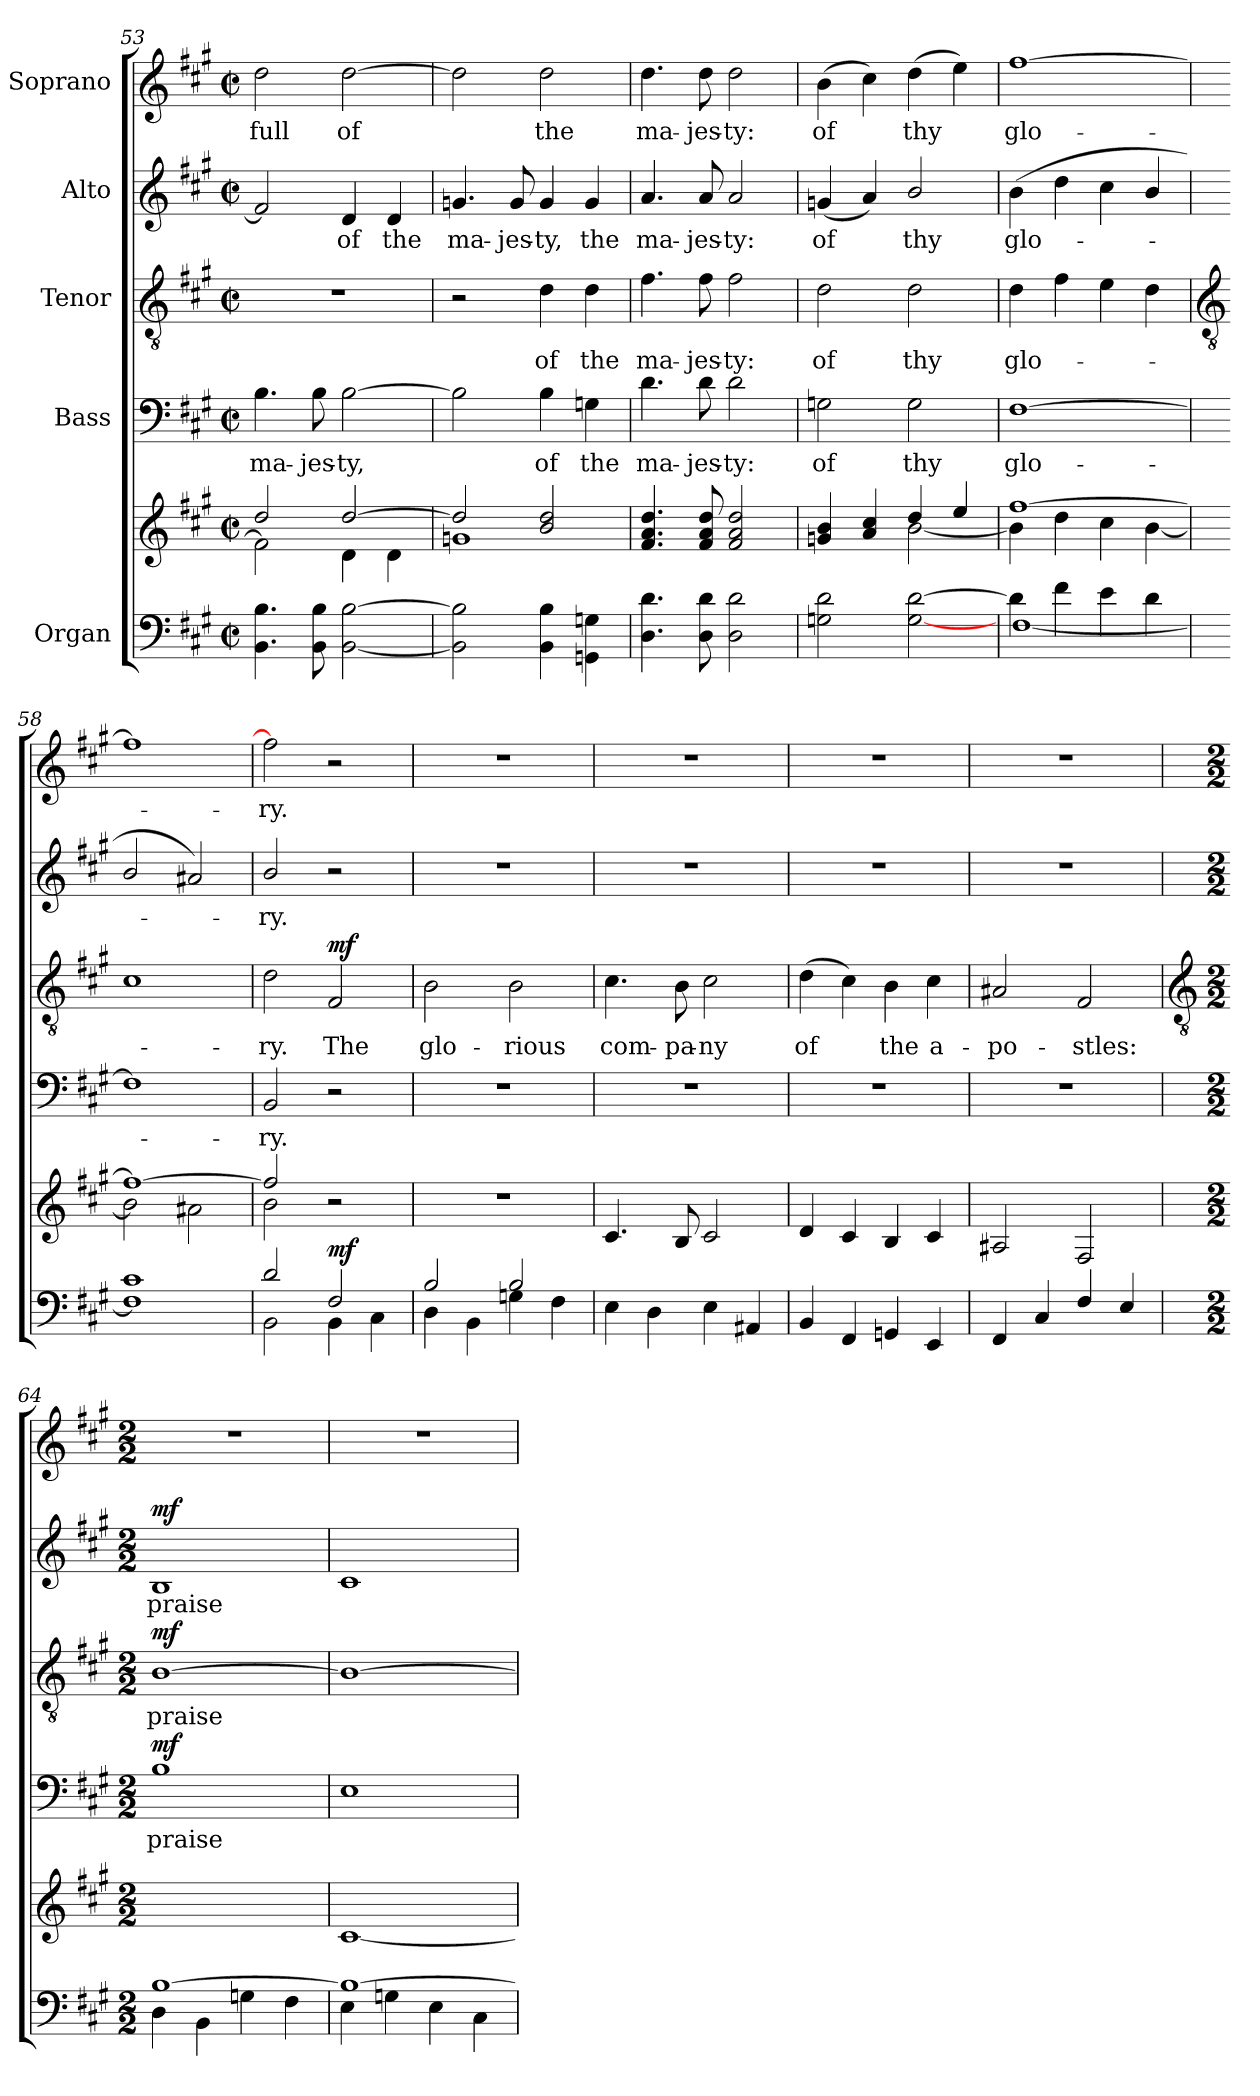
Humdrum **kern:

**kern	**kern	**dynam	**kern	**text	**dynam	**kern	**text	**dynam	**kern	**text	**dynam	**kern	**text
*part5	*part5	*part5	*part4	*part4	*part4	*part3	*part3	*part3	*part2	*part2	*part2	*part1	*part1
*staff6	*staff5	*staff5/6	*staff4	*staff4	*staff4	*staff3	*staff3	*staff3	*staff2	*staff2	*staff2	*staff1	*staff1
*I"Organ	*	*	*I"Bass	*	*	*I"Tenor	*	*	*I"Alto	*	*	*I"Soprano	*
*clefF4	*clefG2	*	*clefF4	*	*	*clefGv2	*	*	*clefG2	*	*	*clefG2	*
*k[f#c#g#]	*k[f#c#g#]	*	*k[f#c#g#]	*	*	*k[f#c#g#]	*	*	*k[f#c#g#]	*	*	*k[f#c#g#]	*
*A:	*A:	*	*A:	*	*	*A:	*	*	*A:	*	*	*A:	*
*M2/2	*M2/2	*	*M2/2	*	*	*M2/2	*	*	*M2/2	*	*	*M2/2	*
*met(c|)	*met(c|)	*	*met(c|)	*	*	*met(c|)	*	*	*met(c|)	*	*	*met(c|)	*
=53	=53	=53	=53	=53	=53	=53	=53	=53	=53	=53	=53	=53	=53
*^	*^	*	*	*	*	*	*	*	*	*	*	*	*
!	!	!	!	!	!	!LO:LY:b	!	!	!	!	!	!	!	!	!LO:LY:b
4.BB\ 4.B\	2ryy	2dd/	2f#\]	.	4.B	ma-	.	1r	.	.	2f#]	.	.	2dd	full
!	!	!	!	!	!	!LO:LY:b	!	!	!	!	!	!	!	!	!
8BB\ 8B\	.	.	.	.	8B	-jes-	.	.	.	.	.	.	.	.	.
!	!	!	!	!	!	!LO:LY:b	!	!	!	!	!	!LO:LY:b	!	!	!LO:LY:b
[2BB\ [2B\	2ryy	[2dd/	4d\	.	[2B	-ty,	.	.	.	.	4d	of	.	[2dd	of
!	!	!	!	!	!	!	!	!	!	!	!	!LO:LY:b	!	!	!
.	.	.	4d\	.	.	.	.	.	.	.	4d	the	.	.	.
=54	=54	=54	=54	=54	=54	=54	=54	=54	=54	=54	=54	=54	=54	=54	=54
!	!	!	!	!	!	!	!	!	!	!	!	!LO:LY:b	!	!	!
2BB\] 2B\]	2ryy	2dd/]	1gn\	.	2B]	.	.	2r	.	.	4.gn	ma-	.	2dd]	.
!	!	!	!	!	!	!	!	!	!	!	!	!LO:LY:b	!	!	!
.	.	.	.	.	.	.	.	.	.	.	8g	-jes-	.	.	.
!	!	!	!	!	!	!LO:LY:b	!	!	!LO:LY:b	!	!	!LO:LY:b	!	!	!LO:LY:b
4BB\ 4B\	2ryy	2b/ 2dd/	.	.	4B	of	.	4d	of	.	4g	-ty,	.	2dd	the
!	!	!	!	!	!	!LO:LY:b	!	!	!LO:LY:b	!	!	!LO:LY:b	!	!	!
4GGn\ 4Gn\	.	.	.	.	4Gn	the	.	4d	the	.	4g	the	.	.	.
=55	=55	=55	=55	=55	=55	=55	=55	=55	=55	=55	=55	=55	=55	=55	=55
!	!	!	!	!	!	!LO:LY:b	!	!	!LO:LY:b	!	!	!LO:LY:b	!	!	!LO:LY:b
4.D\ 4.d\	2ryy	4.f#/ 4.a/ 4.dd/	2ryy	.	4.d	ma-	.	4.f#	ma-	.	4.a	ma-	.	4.dd	ma-
!	!	!	!	!	!	!LO:LY:b	!	!	!LO:LY:b	!	!	!LO:LY:b	!	!	!LO:LY:b
8D\ 8d\	.	8f#/ 8a/ 8dd/	.	.	8d	-jes-	.	8f#	-jes-	.	8a	-jes-	.	8dd	-jes-
!	!	!	!	!	!	!LO:LY:b	!	!	!LO:LY:b	!	!	!LO:LY:b	!	!	!LO:LY:b
2D\ 2d\	2ryy	2f#/ 2a/ 2dd/	2ryy	.	2d	-ty:	.	2f#	-ty:	.	2a	-ty:	.	2dd	-ty:
=56	=56	=56	=56	=56	=56	=56	=56	=56	=56	=56	=56	=56	=56	=56	=56
!	!	!	!	!	!	!LO:LY:b	!	!	!LO:LY:b	!	!	!LO:LY:b	!	!	!LO:LY:b
2Gn\ 2d\	2ryy	4gn/ 4b/	2ryy	.	2Gn	of	.	2d	of	.	(<4gn	of	.	(>4b	of
.	.	4a/ 4cc#/	.	.	.	.	.	.	.	.	4a)	.	.	4cc#)	.
!	!	!	!	!	!	!LO:LY:b	!	!	!LO:LY:b	!	!	!LO:LY:b	!	!	!LO:LY:b
[2G\ [2d\	2ryy	4dd/	[2b\	.	2G	thy	.	2d	thy	.	2b/	thy	.	(>4dd	thy
.	.	4ee/	.	.	.	.	.	.	.	.	.	.	.	4ee)	.
=57	=57	=57	=57	=57	=57	=57	=57	=57	=57	=57	=57	=57	=57	=57	=57
!	!	!	!	!	!	!LO:LY:b	!	!	!LO:LY:b	!	!	!LO:LY:b	!	!	!LO:LY:b
4d\]	[1F#\	[1ff#/	4b\]	.	[1F#	glo-	.	4d	glo-	.	(<4b	glo-	.	[1ff#	glo-
4f#\	.	.	4dd\	.	.	.	.	4f#	.	.	4dd	.	.	.	.
4e\	.	.	4cc#\	.	.	.	.	4e	.	.	4cc#	.	.	.	.
4d\	.	.	[4b\	.	.	.	.	4d	.	.	4b/	.	.	.	.
!!LO:LB:g=z
=58	=58	=58	=58	=58	=58	=58	=58	=58	=58	=58	=58	=58	=58	=58	=58
*	*	*	*	*	*	*	*	*clefGv2	*	*	*	*	*	*	*
1c#/	1F#\]	1ff#/_	2b\]	.	1F#]	.	.	1c#	.	.	2b/	.	.	1ff#]	.
.	.	.	2a#X\	.	.	.	.	.	.	.	2a#X)	.	.	.	.
=59	=59	=59	=59	=59	=59	=59	=59	=59	=59	=59	=59	=59	=59	=59	=59
!	!	!	!	!	!	!LO:LY:b	!	!	!LO:LY:b	!	!	!LO:LY:b	!	!	!LO:LY:b
2d/	2BB\	2ff#/]	2b\	.	2BB	ry.	.	2d	ry.	.	2b/	ry.	.	2ff#]	ry.
!	!	!	!	!LO:DY:a=2	!	!	!	!	!LO:LY:b	!LO:DY:b	!	!	!	!	!
2F#/	4BB\	2r	2ryy	mf	2r	.	.	2F#	The	mf	2r	.	.	2r	.
.	4C#\	.	.	.	.	.	.	.	.	.	.	.	.	.	.
=60	=60	=60	=60	=60	=60	=60	=60	=60	=60	=60	=60	=60	=60	=60	=60
!	!	!	!	!	!	!	!	!	!LO:LY:b	!	!	!	!	!	!
2B/	4D\	1r	2ryy	.	1r	.	.	2B	glo-	.	1r	.	.	1r	.
.	4BB\	.	.	.	.	.	.	.	.	.	.	.	.	.	.
!	!	!	!	!	!	!	!	!	!LO:LY:b	!	!	!	!	!	!
2B/	4Gn\	.	2ryy	.	.	.	.	2B	-rious	.	.	.	.	.	.
.	4F#\	.	.	.	.	.	.	.	.	.	.	.	.	.	.
=61	=61	=61	=61	=61	=61	=61	=61	=61	=61	=61	=61	=61	=61	=61	=61
!	!	!	!	!	!	!	!	!	!LO:LY:b	!	!	!	!	!	!
4E\	2ryy	4.c#/	1ryy	.	1r	.	.	4.c#	com-	.	1r	.	.	1r	.
4D\	.	.	.	.	.	.	.	.	.	.	.	.	.	.	.
!	!	!	!	!	!	!	!	!	!LO:LY:b	!	!	!	!	!	!
.	.	8B/	.	.	.	.	.	8B	-pa-	.	.	.	.	.	.
!	!	!	!	!	!	!	!	!	!LO:LY:b	!	!	!	!	!	!
4E\	2ryy	2c#/	.	.	.	.	.	2c#	-ny	.	.	.	.	.	.
4AA#X/	.	.	.	.	.	.	.	.	.	.	.	.	.	.	.
=62	=62	=62	=62	=62	=62	=62	=62	=62	=62	=62	=62	=62	=62	=62	=62
!	!	!	!	!	!	!	!	!	!LO:LY:b	!	!	!	!	!	!
4BB/	2ryy	4d/	1ryy	.	1r	.	.	(>4d	of	.	1r	.	.	1r	.
4FF#/	.	4c#/	.	.	.	.	.	4c#)	.	.	.	.	.	.	.
!	!	!	!	!	!	!	!	!	!LO:LY:b	!	!	!	!	!	!
4GGn/	2ryy	4B/	.	.	.	.	.	4B	the	.	.	.	.	.	.
!	!	!	!	!	!	!	!	!	!LO:LY:b	!	!	!	!	!	!
4EE/	.	4c#/	.	.	.	.	.	4c#	a-	.	.	.	.	.	.
=63	=63	=63	=63	=63	=63	=63	=63	=63	=63	=63	=63	=63	=63	=63	=63
!	!	!	!	!	!	!	!	!	!LO:LY:b	!	!	!	!	!	!
4FF#/	1ryy	2A#X/	1ryy	.	1r	.	.	2A#X	-po-	.	1r	.	.	1r	.
4C#/	.	.	.	.	.	.	.	.	.	.	.	.	.	.	.
!	!	!	!	!	!	!	!	!	!LO:LY:b	!	!	!	!	!	!
4F#/	.	2F#/	.	.	.	.	.	2F#	-stles:	.	.	.	.	.	.
4E/	.	.	.	.	.	.	.	.	.	.	.	.	.	.	.
!!LO:LB:g=z
=64	=64	=64	=64	=64	=64	=64	=64	=64	=64	=64	=64	=64	=64	=64	=64
*	*	*	*	*	*	*	*	*clefGv2	*	*	*	*	*	*	*
*M2/2	*	*M2/2	*	*	*M2/2	*	*	*M2/2	*	*	*M2/2	*	*	*M2/2	*
!	!	!	!	!	!	!LO:LY:b	!LO:DY:b	!	!LO:LY:b	!LO:DY:b	!	!LO:LY:b	!LO:DY:b	!	!
[1B/	4D\	1ryy	2ryy	.	1B	praise	mf	[1B	praise	mf	1B	praise	mf	1r	.
.	4BB\	.	.	.	.	.	.	.	.	.	.	.	.	.	.
.	4G\	.	2ryy	.	.	.	.	.	.	.	.	.	.	.	.
.	4F#\	.	.	.	.	.	.	.	.	.	.	.	.	.	.
=65	=65	=65	=65	=65	=65	=65	=65	=65	=65	=65	=65	=65	=65	=65	=65
1B/_	4E\	[1c#/	2ryy	.	1E	.	.	1B_	.	.	1c#	.	.	1r	.
.	4Gn\	.	.	.	.	.	.	.	.	.	.	.	.	.	.
.	4E\	.	2ryy	.	.	.	.	.	.	.	.	.	.	.	.
.	4C#\	.	.	.	.	.	.	.	.	.	.	.	.	.	.
*v	*v	*	*	*	*	*	*	*	*	*	*	*	*	*	*
*	*v	*v	*	*	*	*	*	*	*	*	*	*	*	*
=	=	=	=	=	=	=	=	=	=	=	=	=	=
*-	*-	*-	*-	*-	*-	*-	*-	*-	*-	*-	*-	*-	*-
